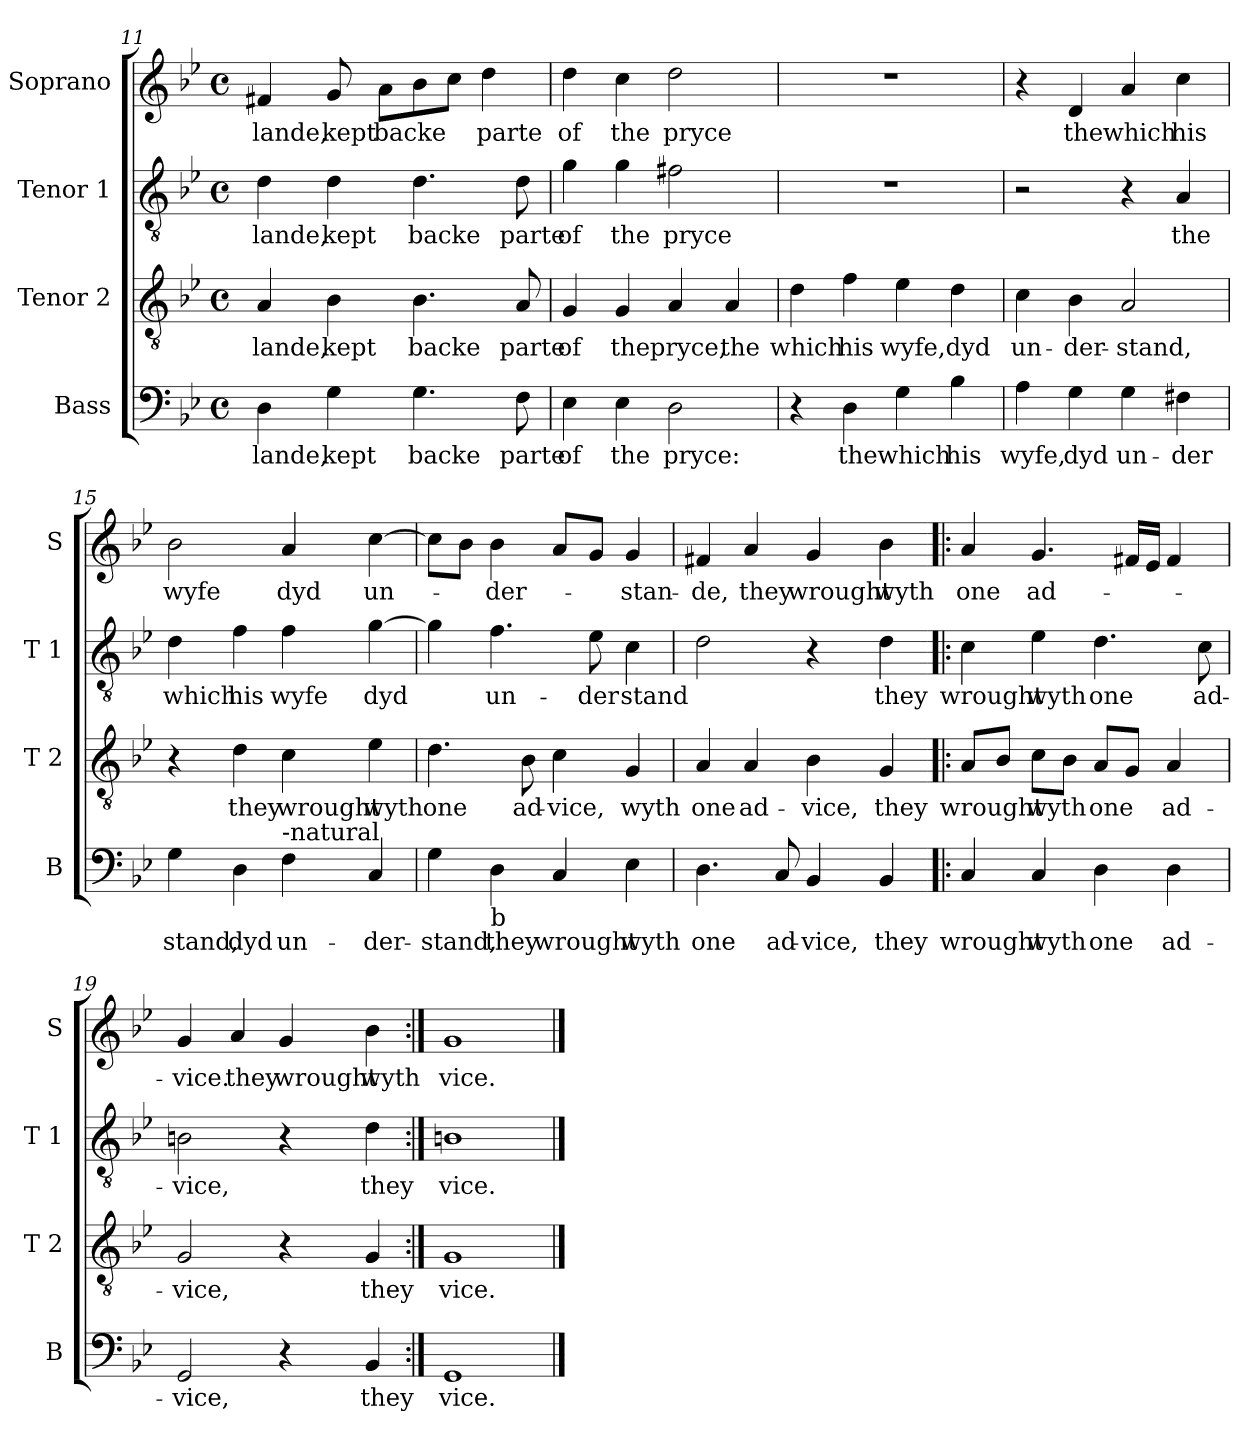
**kern	**text	**kern	**text	**kern	**text	**kern	**text
*part4	*part4	*part3	*part3	*part2	*part2	*part1	*part1
*staff4	*staff4	*staff3	*staff3	*staff2	*staff2	*staff1	*staff1
*I"Bass	*	*I"Tenor 2	*	*I"Tenor 1	*	*I"Soprano	*
*I'B	*	*I'T 2	*	*I'T 1	*	*I'S	*
*clefF4	*	*clefGv2	*	*clefGv2	*	*clefG2	*
*k[b-e-]	*	*k[b-e-]	*	*k[b-e-]	*	*k[b-e-]	*
*B-:	*	*B-:	*	*B-:	*	*B-:	*
*M4/4	*	*M4/4	*	*M4/4	*	*M4/4	*
*met(c)	*	*met(c)	*	*met(c)	*	*met(c)	*
=11	=11	=11	=11	=11	=11	=11	=11
!	!LO:LY:b	!	!LO:LY:b	!	!LO:LY:b	!	!LO:LY:b
4D\	lande,	4A/	lande,	4d\	lande,	4f#X/	lande,
!	!LO:LY:b	!	!LO:LY:b	!	!LO:LY:b	!	!LO:LY:b
4G\	kept	4B-\	kept	4d\	kept	8g/	kept
!	!	!	!	!	!	!	!LO:LY:b
.	.	.	.	.	.	8a\L	backe
!	!LO:LY:b	!	!LO:LY:b	!	!LO:LY:b	!	!
4.G\	backe	4.B-\	backe	4.d\	backe	8b-\	.
.	.	.	.	.	.	8cc\J	.
!	!	!	!	!	!	!	!LO:LY:b
.	.	.	.	.	.	4dd\	parte
!	!LO:LY:b	!	!LO:LY:b	!	!LO:LY:b	!	!
8F\	parte	8A/	parte	8d\	parte	.	.
=12	=12	=12	=12	=12	=12	=12	=12
!	!LO:LY:b	!	!LO:LY:b	!	!LO:LY:b	!	!LO:LY:b
4E-\	of	4G/	of	4g\	of	4dd\	of
!	!LO:LY:b	!	!LO:LY:b	!	!LO:LY:b	!	!LO:LY:b
4E-\	the	4G/	the	4g\	the	4cc\	the
!	!LO:LY:b	!	!LO:LY:b	!	!LO:LY:b	!	!LO:LY:b
2D\	pryce:	4A/	pryce,	2f#X\	pryce	2dd\	pryce
!	!	!	!LO:LY:b	!	!	!	!
.	.	4A/	the	.	.	.	.
!!LO:PB:g=z
=13	=13	=13	=13	=13	=13	=13	=13
!	!	!	!LO:LY:b	!	!	!	!
4r	.	4d\	which	1r	.	1r	.
!	!LO:LY:b	!	!LO:LY:b	!	!	!	!
4D\	the	4f\	his	.	.	.	.
!	!LO:LY:b	!	!LO:LY:b	!	!	!	!
4G\	which	4e-\	wyfe,	.	.	.	.
!	!LO:LY:b	!	!LO:LY:b	!	!	!	!
4B-\	his	4d\	dyd	.	.	.	.
=14	=14	=14	=14	=14	=14	=14	=14
!	!LO:LY:b	!	!LO:LY:b	!	!	!	!
4A\	wyfe,	4c\	un-	2r	.	4r	.
!	!LO:LY:b	!	!LO:LY:b	!	!	!	!LO:LY:b
4G\	dyd	4B-\	-der-	.	.	4d/	the
!	!LO:LY:b	!	!LO:LY:b	!	!	!	!LO:LY:b
4G\	un-	2A/	-stand,	4r	.	4a/	which
!	!LO:LY:b	!	!	!	!LO:LY:b	!	!LO:LY:b
4F#X\	-der	.	.	4A/	the	4cc\	his
=15	=15	=15	=15	=15	=15	=15	=15
!	!LO:LY:b	!	!	!	!LO:LY:b	!	!LO:LY:b
4G\	stand,	4r	.	4d\	which	2b-\	wyfe
!	!LO:LY:b	!	!LO:LY:b	!	!LO:LY:b	!	!
4D\	dyd	4d\	they	4f\	his	.	.
!LO:TX:a:t=-natural	!	!	!	!	!	!	!
!	!LO:LY:b	!	!LO:LY:b	!	!LO:LY:b	!	!LO:LY:b
4F\	un-	4c\	wrought	4f\	wyfe	4a/	dyd
!	!LO:LY:b	!	!LO:LY:b	!	!LO:LY:b	!	!LO:LY:b
4C/	-der-	4e-\	wyth	[4g\	dyd	[4cc\	un-
=16	=16	=16	=16	=16	=16	=16	=16
!	!LO:LY:b	!	!LO:LY:b	!	!	!	!
4G\	-stand,	4.d\	one	4g\]	.	8cc\L]	.
.	.	.	.	.	.	8b-\J	.
!LO:TX:b:t=b	!	!	!	!	!	!	!
!	!LO:LY:b	!	!	!	!LO:LY:b	!	!LO:LY:b
4D\	they	.	.	4.f\	un-	4b-\	-der-
!	!	!	!LO:LY:b	!	!	!	!
.	.	8B-\	ad-	.	.	.	.
!	!LO:LY:b	!	!LO:LY:b	!	!	!	!
4C/	wrought	4c\	-vice,	.	.	8a/L	.
!	!	!	!	!	!LO:LY:b	!	!
.	.	.	.	8e-\	-der	8g/J	.
!	!LO:LY:b	!	!LO:LY:b	!	!LO:LY:b	!	!LO:LY:b
4E-\	wyth	4G/	wyth	4c\	stand	4g/	-stan-
!!LO:LB:g=z
=17	=17	=17	=17	=17	=17	=17	=17
!	!LO:LY:b	!	!LO:LY:b	!	!	!	!LO:LY:b
4.D\	one	4A/	one	2d\	.	4f#X/	-de,
!	!	!	!LO:LY:b	!	!	!	!LO:LY:b
.	.	4A/	ad-	.	.	4a/	they
!	!LO:LY:b	!	!	!	!	!	!
8C/	ad-	.	.	.	.	.	.
!	!LO:LY:b	!	!LO:LY:b	!	!	!	!LO:LY:b
4BB-/	-vice,	4B-\	-vice,	4r	.	4g/	wrought
!	!LO:LY:b	!	!LO:LY:b	!	!LO:LY:b	!	!LO:LY:b
4BB-/	they	4G/	they	4d\	they	4b-\	wyth
=18!|:	=18!|:	=18!|:	=18!|:	=18!|:	=18!|:	=18!|:	=18!|:
!	!LO:LY:b	!	!LO:LY:b	!	!LO:LY:b	!	!LO:LY:b
4C/	wrought	8A/L	wrought	4c\	wrought	4a/	one
.	.	8B-/J	.	.	.	.	.
!	!LO:LY:b	!	!LO:LY:b	!	!LO:LY:b	!	!LO:LY:b
4C/	wyth	8c\L	wyth	4e-\	wyth	4.g/	ad-
.	.	8B-\J	.	.	.	.	.
!	!LO:LY:b	!	!LO:LY:b	!	!LO:LY:b	!	!
4D\	one	8A/L	one	4.d\	one	.	.
.	.	8G/J	.	.	.	16f#X/LL	.
.	.	.	.	.	.	16e-/JJ	.
!	!LO:LY:b	!	!LO:LY:b	!	!	!	!
4D\	ad-	4A/	ad-	.	.	4f#/	.
!	!	!	!	!	!LO:LY:b	!	!
.	.	.	.	8c\	ad-	.	.
=19	=19	=19	=19	=19	=19	=19	=19
!	!LO:LY:b	!	!LO:LY:b	!	!LO:LY:b	!	!LO:LY:b
2GG/	-vice,	2G/	-vice,	2Bn\	-vice,	4g/	-vice.
!	!	!	!	!	!	!	!LO:LY:b
.	.	.	.	.	.	4a/	they
!	!	!	!	!	!	!	!LO:LY:b
4r	.	4r	.	4r	.	4g/	wrought
!	!LO:LY:b	!	!LO:LY:b	!	!LO:LY:b	!	!LO:LY:b
4BB-/	they	4G/	they	4d\	they	4b-\	wyth
=20:|!	=20:|!	=20:|!	=20:|!	=20:|!	=20:|!	=20:|!	=20:|!
!	!LO:LY:b	!	!LO:LY:b	!	!LO:LY:b	!	!LO:LY:b
1GG	vice.	1G	vice.	1Bn	vice.	1g	vice.
==	==	==	==	==	==	==	==
*-	*-	*-	*-	*-	*-	*-	*-
